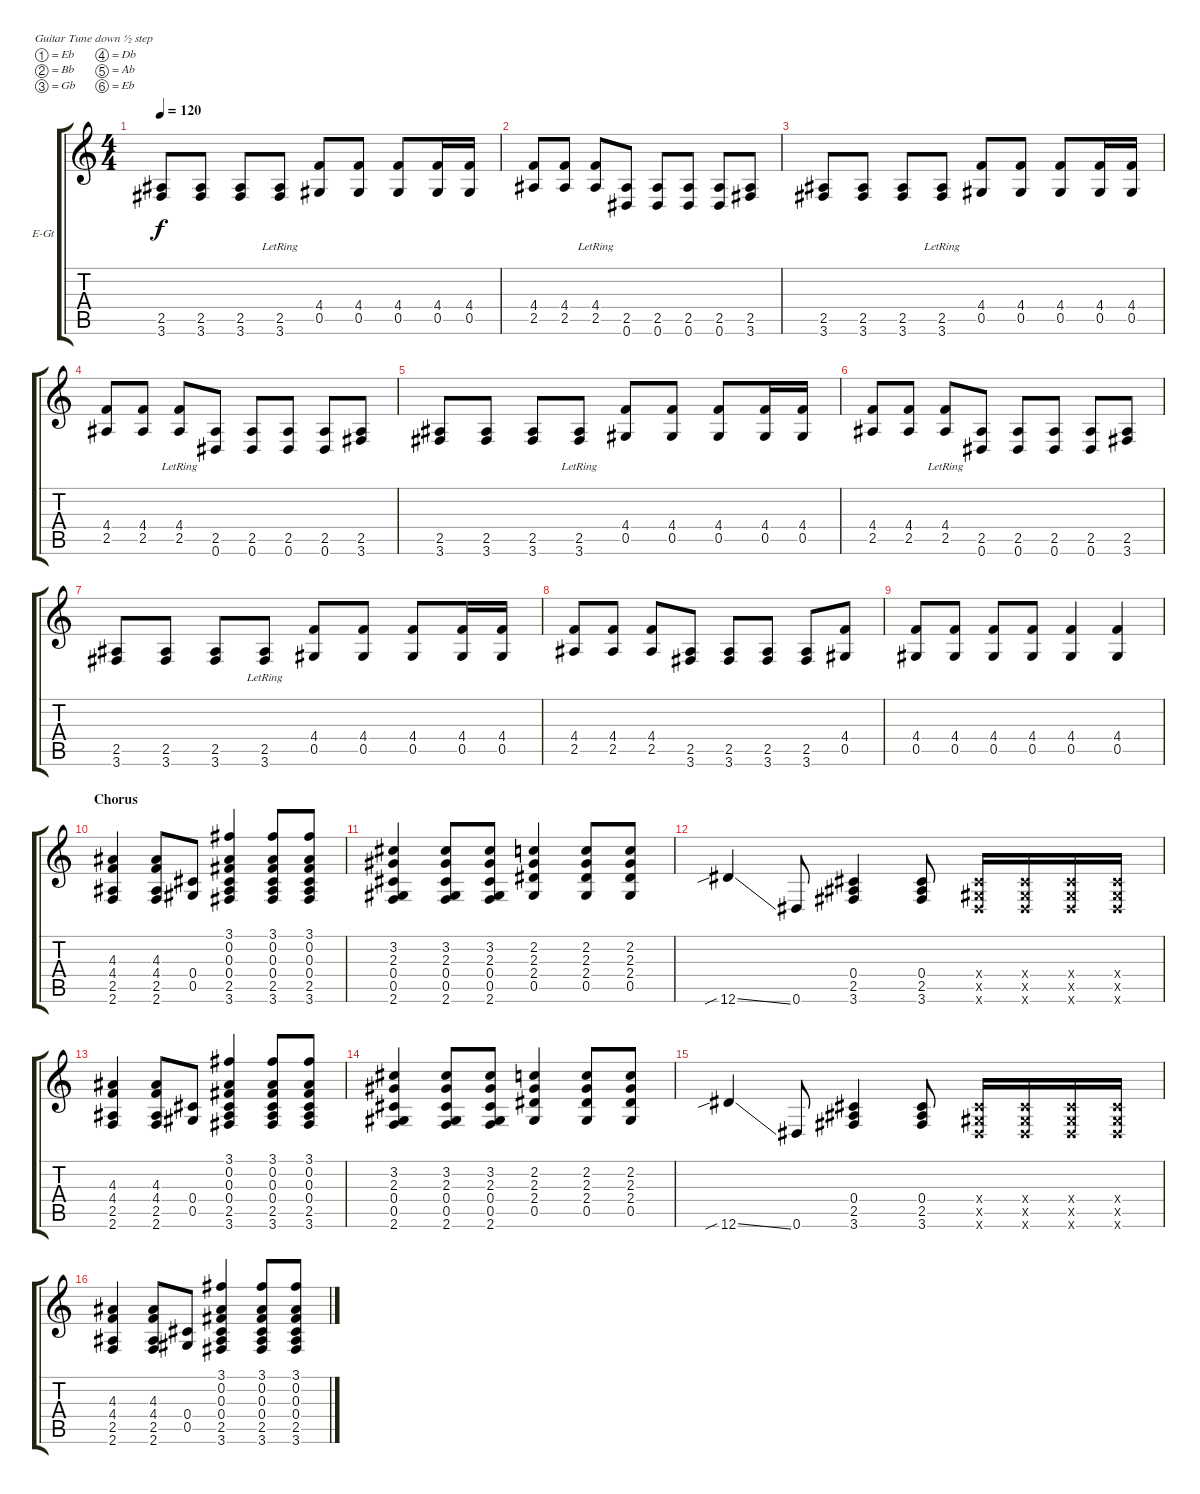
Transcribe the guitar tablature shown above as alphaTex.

\bracketExtendMode groupsimilarinstruments
\firstSystemTrackNameOrientation horizontal
\otherSystemsTrackNameOrientation horizontal
\track ("Rhythm Guitar" "E-Gt") {instrument electricguitarjazz}
\staff {score tabs}
\tuning (Eb4 Bb3 Gb3 Db3 Ab2 Eb2)
\ts (4 4)
\tempo 120
\clef g2
\ks c
(2.5 3.6).8{dy f} (2.5 3.6).8 (2.5 3.6).8 (2.5 3.6{lr}).8 (0.5 4.4).8 (0.5 4.4).8 (0.5 4.4).8 (0.5 4.4).16 (0.5 4.4).16 |
(4.4 2.5).8 (4.4 2.5).8 (4.4{lr} 2.5).8 (2.5 0.6).8 (2.5 0.6).8 (2.5 0.6).8 (2.5 0.6).8 (2.5 3.6).8 |
(2.5 3.6).8 (2.5 3.6).8 (2.5 3.6).8 (2.5 3.6{lr}).8 (0.5 4.4).8 (0.5 4.4).8 (0.5 4.4).8 (0.5 4.4).16 (0.5 4.4).16 |
(4.4 2.5).8 (4.4 2.5).8 (4.4{lr} 2.5).8 (2.5 0.6).8 (2.5 0.6).8 (2.5 0.6).8 (2.5 0.6).8 (2.5 3.6).8 |
(2.5 3.6).8 (2.5 3.6).8 (2.5 3.6).8 (2.5 3.6{lr}).8 (0.5 4.4).8 (0.5 4.4).8 (0.5 4.4).8 (0.5 4.4).16 (0.5 4.4).16 |
(4.4 2.5).8 (4.4 2.5).8 (4.4{lr} 2.5).8 (2.5 0.6).8 (2.5 0.6).8 (2.5 0.6).8 (2.5 0.6).8 (2.5 3.6).8 |
(2.5 3.6).8 (2.5 3.6).8 (2.5 3.6).8 (2.5 3.6{lr}).8 (0.5 4.4).8 (0.5 4.4).8 (0.5 4.4).8 (0.5 4.4).16 (0.5 4.4).16 |
(4.4 2.5).8 (4.4 2.5).8 (4.4 2.5).8 (2.5 3.6).8 (2.5 3.6).8 (2.5 3.6).8 (2.5 3.6).8 (0.5 4.4).8 |
(0.5 4.4).8 (0.5 4.4).8 (0.5 4.4).8 (0.5 4.4).8 (0.5 4.4).4 (0.5 4.4).4 |
\section ("" "Chorus")
(2.5 2.6 4.4 4.3).4 (2.5 2.6 4.4 4.3).8 (0.5 0.4).8 (2.5 3.6 0.4 0.3 0.2 3.1).4 (2.5 3.6 0.4 0.3 0.2 3.1).8 (2.5 3.6 0.4 0.3 0.2 3.1).8 |
(0.4 0.5 2.3 3.2 2.6).4 (0.4 0.5 2.3 3.2 2.6).8 (0.4 0.5 2.6 2.3 3.2).8 (0.5 2.4 2.3 2.2).4 (0.5 2.4 2.2 2.3).8 (0.5 2.4 2.2 2.3).8 |
12.6{sib ss}.4 0.6.8 (2.5 3.6 0.4).4 (2.5 3.6 0.4).8 (0.5{x} 0.6{x} 0.4{x}).16 (0.5{x} 0.6{x} 0.4{x}).16 (0.6{x} 0.5{x} 0.4{x}).16 (0.6{x} 0.5{x} 0.4{x}).16 |
(2.5 2.6 4.4 4.3).4 (2.5 2.6 4.4 4.3).8 (0.5 0.4).8 (2.5 3.6 0.4 0.3 0.2 3.1).4 (2.5 3.6 0.4 0.3 0.2 3.1).8 (2.5 3.6 0.4 0.3 0.2 3.1).8 |
(0.4 0.5 2.3 3.2 2.6).4 (0.4 0.5 2.3 3.2 2.6).8 (0.4 0.5 2.6 2.3 3.2).8 (0.5 2.4 2.3 2.2).4 (0.5 2.4 2.2 2.3).8 (0.5 2.4 2.2 2.3).8 |
12.6{sib ss}.4 0.6.8 (2.5 3.6 0.4).4 (2.5 3.6 0.4).8 (0.5{x} 0.6{x} 0.4{x}).16 (0.5{x} 0.6{x} 0.4{x}).16 (0.6{x} 0.5{x} 0.4{x}).16 (0.6{x} 0.5{x} 0.4{x}).16 |
(2.5 2.6 4.4 4.3).4 (2.5 2.6 4.4 4.3).8 (0.5 0.4).8 (2.5 3.6 0.4 0.3 0.2 3.1).4 (2.5 3.6 0.4 0.3 0.2 3.1).8 (2.5 3.6 0.4 0.3 0.2 3.1).8
